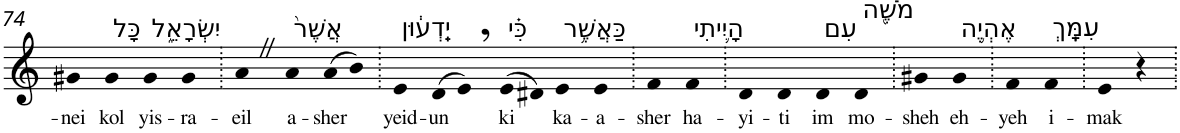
**kern	**text
*part1	*part1
*staff1	*staff1
*I"Piano	*
*I'Pno	*
!!LO:PB:g=z
*clefG2	*
*k[]	*
=74	=74
!	!LO:LY:b
4g#X	-nei
!LO:TX:a:t=כָּל	!
!	!LO:LY:b
4g#	kol
!LO:TX:a:t=יִשְׂרָאֵ֑ל	!
!	!LO:LY:b
4g#	yis-
!	!LO:LY:b
4g#	-ra-
=75.	=75.
!	!LO:LY:b
4aZ	-eil
!LO:TX:a:t=אֲשֶׁר֙	!
!	!LO:LY:b
4a	a-
!	!LO:LY:b
(>8a	-sher
8b)	.
=76.	=76.
!LO:TX:a:t=יֵֽדְע֔וּן	!
!	!LO:LY:b
4e	yeid-
!	!LO:LY:b
(>8d	-un
8e,)	.
!LO:TX:a:t=כִּ֗י	!
!	!LO:LY:b
(>8e	ki
8d#X)	.
!LO:TX:a:t=כַּאֲשֶׁ֥ר	!
!	!LO:LY:b
4e	ka-
!	!LO:LY:b
4e	-a-
=77.	=77.
!	!LO:LY:b
4f	-sher
!LO:TX:a:t=הָיִ֛יתִי	!
!	!LO:LY:b
4f	ha-
=78.	=78.
!	!LO:LY:b
4d	-yi-
!	!LO:LY:b
4d	-ti
!LO:TX:a:t=עִם	!
!	!LO:LY:b
4d	im
!LO:TX:a:t=מֹשֶׁ֖ה	!
!	!LO:LY:b
4d	mo-
=79.	=79.
!	!LO:LY:b
4g#X	-sheh
!LO:TX:a:t=אֶהְיֶ֥ה	!
!	!LO:LY:b
4g#	eh-
=80.	=80.
!	!LO:LY:b
4f	-yeh
!LO:TX:a:t=עִמָּֽךְ	!
!	!LO:LY:b
4f	i-
=81.	=81.
!	!LO:LY:b
4e	-mak
4r	.
=.	=.
*-	*-
